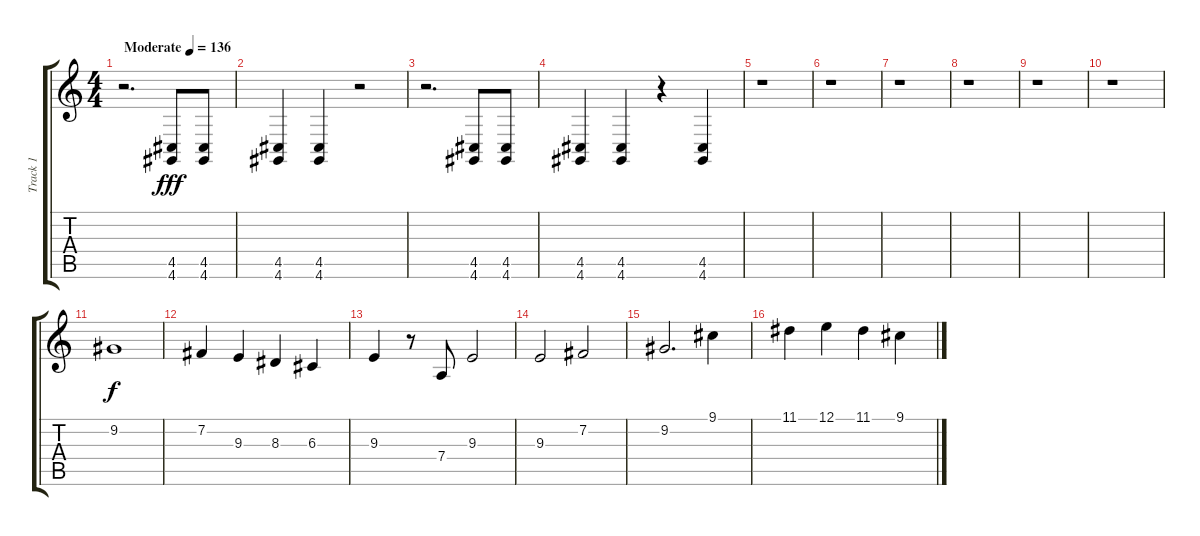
\track ("Track 1" "Track 1") {instrument stringensemble1}
\staff {score tabs}
\tuning (E4 B3 G3 D3 A2 E2) {hide}
\ts (4 4)
\tempo (136 "Moderate")
\clef g2
\ks c
r.2{d dy fff instrument timpani} (4.5 4.6).8 (4.5 4.6).8 |
(4.5 4.6).4 (4.5 4.6).4 r.2 |
r.2{d} (4.5 4.6).8 (4.5 4.6).8 |
(4.5 4.6).4 (4.5 4.6).4 r.4 (4.5 4.6).4 |
r.1 |
r.1 |
r.1 |
r.1 |
r.1 |
r.1 |
9.2.1{dy f instrument stringensemble1} |
7.2.4 9.3.4 8.3.4 6.3.4 |
9.3.4 r.8 7.4.8 9.3.2 |
9.3.2 7.2.2 |
9.2.2{d} 9.1.4 |
11.1.4 12.1.4 11.1.4 9.1.4
